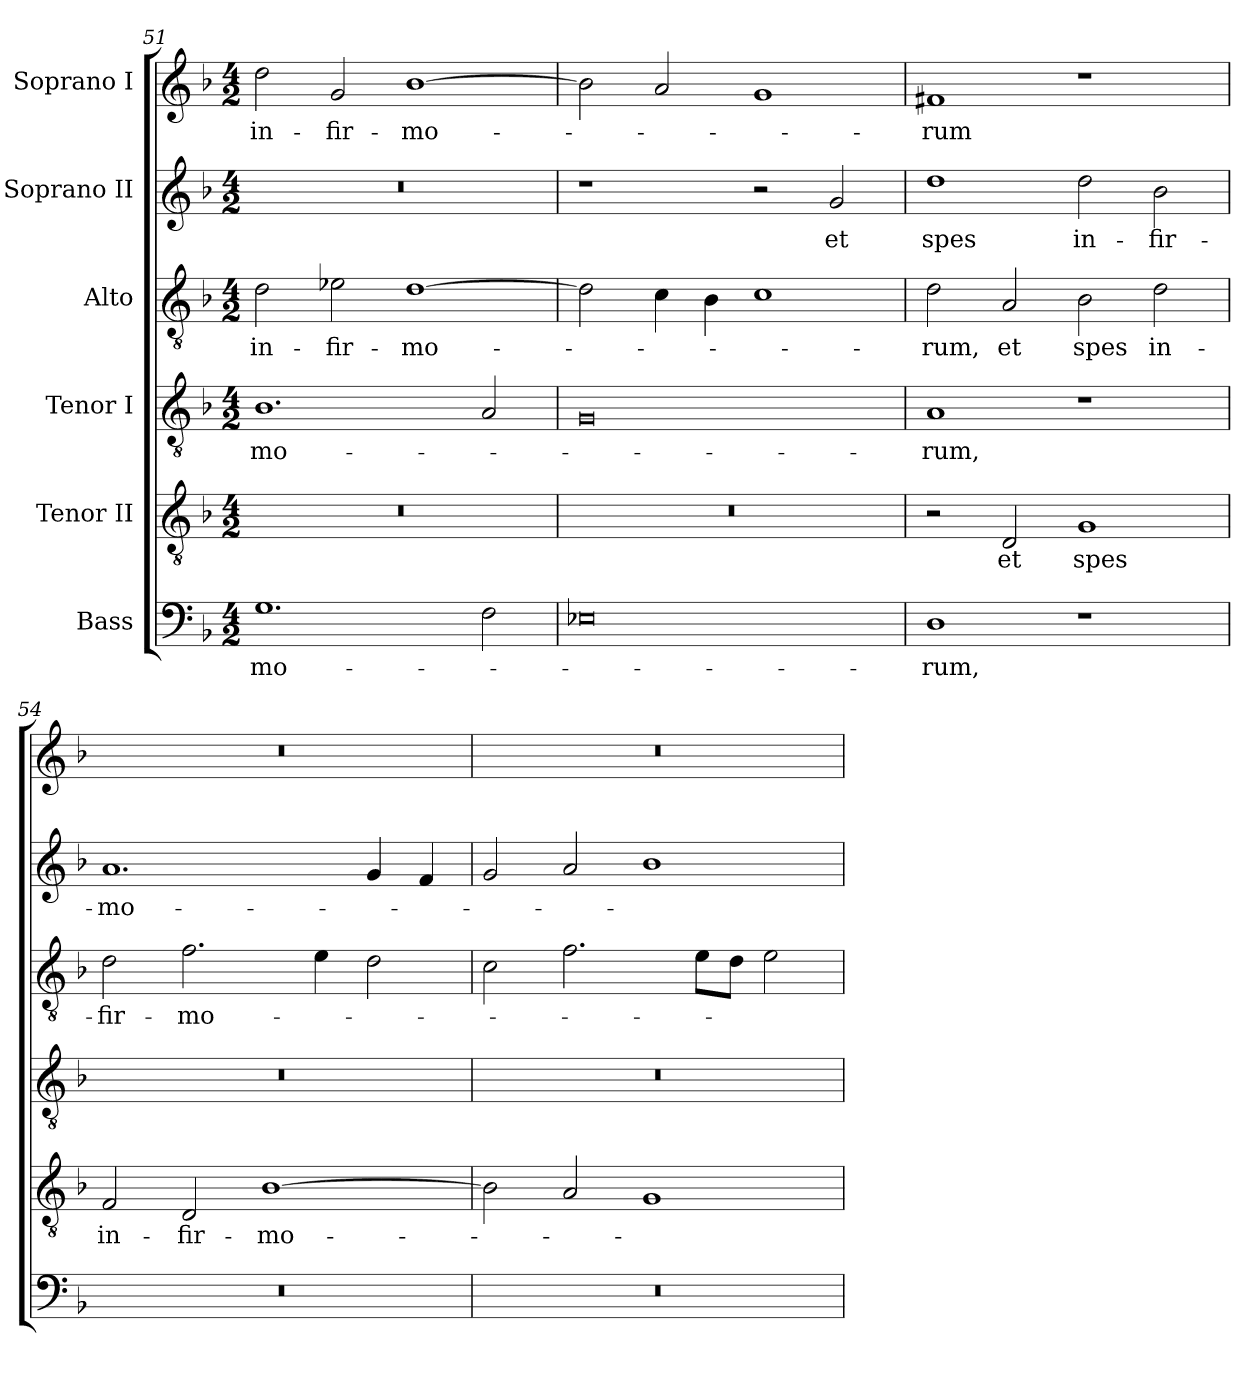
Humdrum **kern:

**kern	**text	**kern	**text	**kern	**text	**kern	**text	**kern	**text	**kern	**text
*part6	*part6	*part5	*part5	*part4	*part4	*part3	*part3	*part2	*part2	*part1	*part1
*staff6	*staff6	*staff5	*staff5	*staff4	*staff4	*staff3	*staff3	*staff2	*staff2	*staff1	*staff1
*I"Bass	*	*I"Tenor II	*	*I"Tenor I	*	*I"Alto	*	*I"Soprano II	*	*I"Soprano I	*
*clefF4	*	*clefGv2	*	*clefGv2	*	*clefGv2	*	*clefG2	*	*clefG2	*
*k[b-]	*	*k[b-]	*	*k[b-]	*	*k[b-]	*	*k[b-]	*	*k[b-]	*
*F:	*	*F:	*	*F:	*	*F:	*	*F:	*	*F:	*
*M4/2	*	*M4/2	*	*M4/2	*	*M4/2	*	*M4/2	*	*M4/2	*
=51	=51	=51	=51	=51	=51	=51	=51	=51	=51	=51	=51
!	!LO:LY:b:color=#000000	!LO:N:vis=1	!	!	!	!	!	!	!	!	!
!	!	!	!	!	!LO:LY:b:color=#000000	!	!	!	!	!	!
!	!	!	!	!	!	!	!LO:LY:b:color=#000000	!LO:N:vis=1	!	!	!
!	!	!	!	!	!	!	!	!	!	!	!LO:LY:b:color=#000000
1.Gi	-mo-	0r	.	1.B-i	-mo-	2di\	in-	0r	.	2ddi\	in-
!	!	!	!	!	!	!	!LO:LY:b:color=#000000	!	!	!	!
!	!	!	!	!	!	!	!	!	!	!	!LO:LY:b:color=#000000
.	.	.	.	.	.	2e-Xi\	-fir-	.	.	2gi/	-fir-
!	!	!	!	!	!	!	!LO:LY:b:color=#000000	!	!	!	!
!	!	!	!	!	!	!	!	!	!	!	!LO:LY:b:color=#000000
.	.	.	.	.	.	[>1di	-mo-	.	.	[>1b-i	-mo-
2Fi\	.	.	.	2Ai/	.	.	.	.	.	.	.
!!LO:LB:g=z
=52	=52	=52	=52	=52	=52	=52	=52	=52	=52	=52	=52
!	!	!LO:N:vis=1	!	!	!	!	!	!	!	!	!
0E-Xi	.	0r	.	0Gi	.	2di\]	.	1r	.	2b-i\]	.
.	.	.	.	.	.	4ci\	.	.	.	2ai/	.
.	.	.	.	.	.	4B-i\	.	.	.	.	.
.	.	.	.	.	.	1ci	.	2r	.	1gi	.
!	!	!	!	!	!	!	!	!	!LO:LY:b:color=#000000	!	!
.	.	.	.	.	.	.	.	2gi/	et	.	.
=53	=53	=53	=53	=53	=53	=53	=53	=53	=53	=53	=53
!	!LO:LY:b:color=#000000	!	!	!	!	!	!	!	!	!	!
!	!	!	!	!	!LO:LY:b:color=#000000	!	!	!	!	!	!
!	!	!	!	!	!	!	!LO:LY:b:color=#000000	!	!	!	!
!	!	!	!	!	!	!	!	!	!LO:LY:b:color=#000000	!	!
!	!	!	!	!	!	!	!	!	!	!	!LO:LY:b:color=#000000
1Di	-rum,	2r	.	1Ai	-rum,	2di\	-rum,	1ddi	spes	1f#Xi	-rum
!	!	!	!LO:LY:b:color=#000000	!	!	!	!	!	!	!	!
!	!	!	!	!	!	!	!LO:LY:b:color=#000000	!	!	!	!
.	.	2Di/	et	.	.	2Ai/	et	.	.	.	.
!	!	!	!LO:LY:b:color=#000000	!	!	!	!	!	!	!	!
!	!	!	!	!	!	!	!LO:LY:b:color=#000000	!	!	!	!
!	!	!	!	!	!	!	!	!	!LO:LY:b:color=#000000	!	!
1r	.	1Gi	spes	1r	.	2B-i\	spes	2ddi\	in-	1r	.
!	!	!	!	!	!	!	!LO:LY:b:color=#000000	!	!	!	!
!	!	!	!	!	!	!	!	!	!LO:LY:b:color=#000000	!	!
.	.	.	.	.	.	2di\	in-	2b-i\	-fir-	.	.
=54	=54	=54	=54	=54	=54	=54	=54	=54	=54	=54	=54
!LO:N:vis=1	!	!	!	!	!	!	!	!	!	!	!
!	!	!	!LO:LY:b:color=#000000	!LO:N:vis=1	!	!	!	!	!	!	!
!	!	!	!	!	!	!	!LO:LY:b:color=#000000	!	!	!	!
!	!	!	!	!	!	!	!	!	!LO:LY:b:color=#000000	!LO:N:vis=1	!
0r	.	2Fi/	in-	0r	.	2di\	-fir-	1.ai	-mo-	0r	.
!	!	!	!LO:LY:b:color=#000000	!	!	!	!	!	!	!	!
!	!	!	!	!	!	!	!LO:LY:b:color=#000000	!	!	!	!
.	.	2Di/	-fir-	.	.	2.fi\	-mo-	.	.	.	.
!	!	!	!LO:LY:b:color=#000000	!	!	!	!	!	!	!	!
.	.	[>1B-i	-mo-	.	.	.	.	.	.	.	.
.	.	.	.	.	.	4ei\	.	.	.	.	.
.	.	.	.	.	.	2di\	.	4gi/	.	.	.
.	.	.	.	.	.	.	.	4fi/	.	.	.
=55	=55	=55	=55	=55	=55	=55	=55	=55	=55	=55	=55
!LO:N:vis=1	!	!	!	!LO:N:vis=1	!	!	!	!	!	!LO:N:vis=1	!
0r	.	2B-i\]	.	0r	.	2ci\	.	2gi/	.	0r	.
.	.	2Ai/	.	.	.	2.fi\	.	2ai/	.	.	.
.	.	1Gi	.	.	.	.	.	1b-i	.	.	.
.	.	.	.	.	.	8ei\L	.	.	.	.	.
.	.	.	.	.	.	8di\J	.	.	.	.	.
.	.	.	.	.	.	2ei\	.	.	.	.	.
=	=	=	=	=	=	=	=	=	=	=	=
*-	*-	*-	*-	*-	*-	*-	*-	*-	*-	*-	*-
